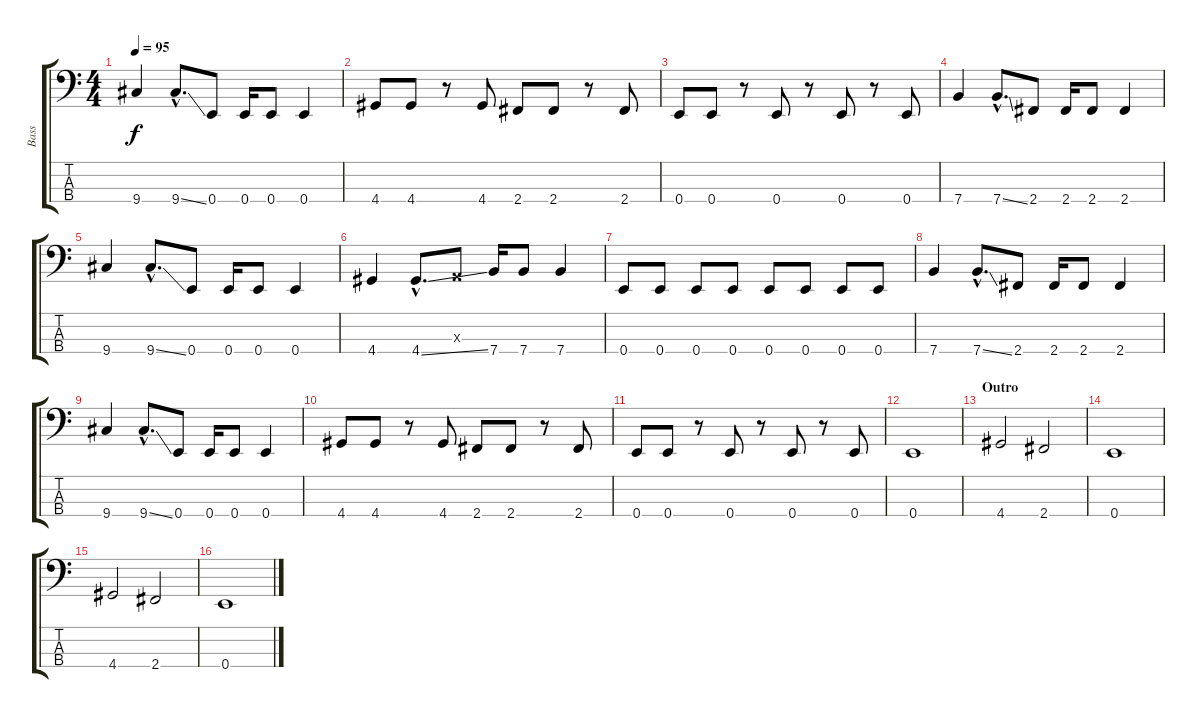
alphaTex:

\track ("Bass" "Bass") {instrument electricbassfinger}
\staff {score tabs}
\tuning (G2 D2 A1 E1) {hide}
\ts (4 4)
\tempo 95
\clef f4
\ks c
9.4.4{dy f} 9.4{ss hac}.8{d} 0.4.8 0.4.16 0.4.8 0.4.4 |
4.4.8 4.4.8 r.8 4.4.8 2.4.8 2.4.8 r.8 2.4.8 |
0.4.8 0.4.8 r.8 0.4.8 r.8 0.4.8 r.8 0.4.8 |
7.4.4 7.4{ss hac}.8{d} 2.4.8 2.4.16 2.4.8 2.4.4 |
9.4.4 9.4{ss hac}.8{d} 0.4.8 0.4.16 0.4.8 0.4.4 |
4.4.4 4.4{ss hac}.8{d} 0.3{x}.8 7.4.16 7.4.8 7.4.4 |
0.4.8 0.4.8 0.4.8 0.4.8 0.4.8 0.4.8 0.4.8 0.4.8 |
7.4.4 7.4{ss hac}.8{d} 2.4.8 2.4.16 2.4.8 2.4.4 |
9.4.4 9.4{ss hac}.8{d} 0.4.8 0.4.16 0.4.8 0.4.4 |
4.4.8 4.4.8 r.8 4.4.8 2.4.8 2.4.8 r.8 2.4.8 |
0.4.8 0.4.8 r.8 0.4.8 r.8 0.4.8 r.8 0.4.8 |
0.4.1 |
\section ("" "Outro")
4.4.2 2.4.2 |
0.4.1 |
4.4.2 2.4.2 |
0.4.1
